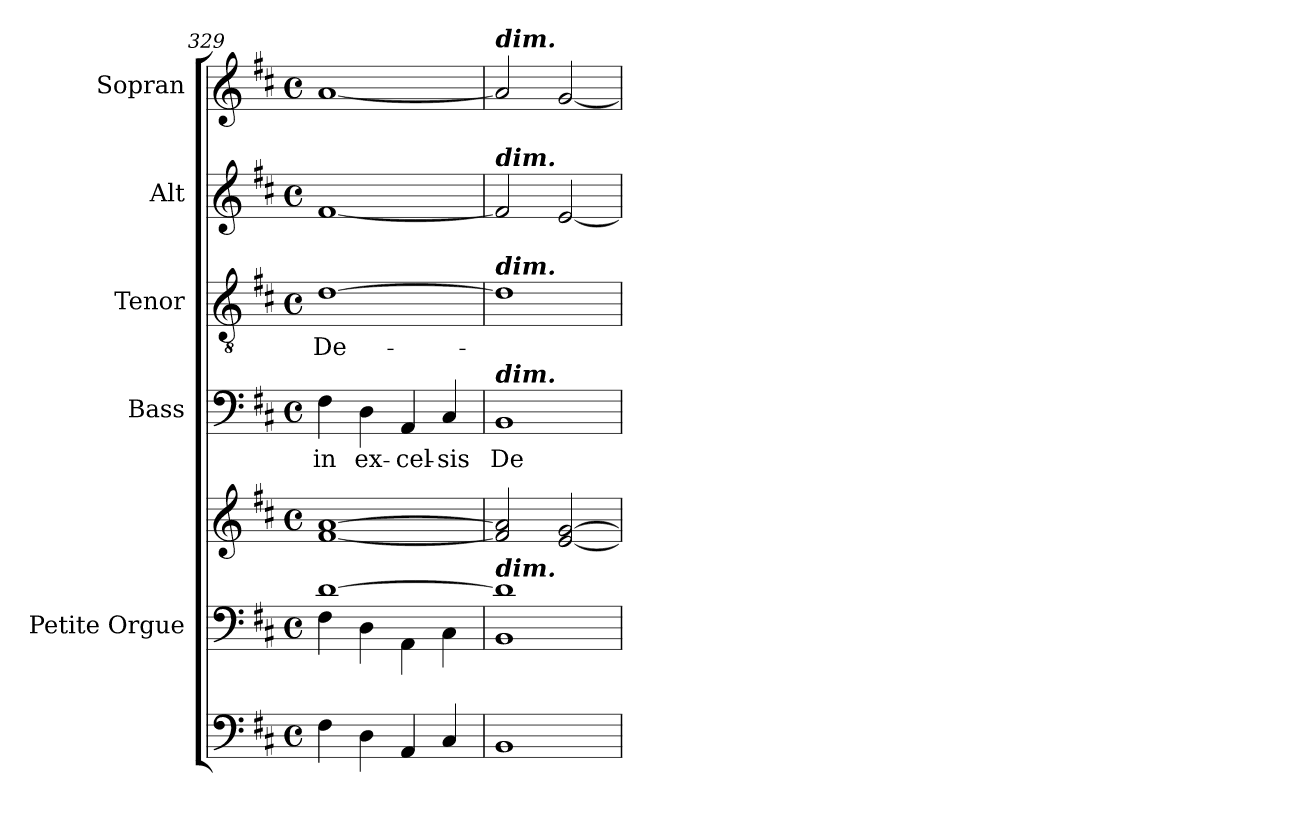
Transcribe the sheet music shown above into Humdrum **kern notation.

**kern	**kern	**kern	**kern	**text	**kern	**text	**kern	**kern
*part6	*part5	*part5	*part4	*part4	*part3	*part3	*part2	*part1
*staff7	*staff6	*staff5	*staff4	*staff4	*staff3	*staff3	*staff2	*staff1
*	*I"Petite Orgue	*	*I"Bass	*	*I"Tenor	*	*I"Alt	*I"Sopran
*	*I'Org. 1	*	*I'B.	*	*I'T.	*	*I'A.	*I'S.
*clefF4	*clefF4	*clefG2	*clefF4	*	*clefGv2	*	*clefG2	*clefG2
*k[f#c#]	*k[f#c#]	*k[f#c#]	*k[f#c#]	*	*k[f#c#]	*	*k[f#c#]	*k[f#c#]
*D:	*D:	*D:	*D:	*	*D:	*	*D:	*D:
*M4/4	*M4/4	*M4/4	*M4/4	*	*M4/4	*	*M4/4	*M4/4
*met(c)	*met(c)	*met(c)	*met(c)	*	*met(c)	*	*met(c)	*met(c)
=329	=329	=329	=329	=329	=329	=329	=329	=329
*	*^	*	*	*	*	*	*	*
!	!	!	!	!	!LO:LY:b	!	!LO:LY:b	!	!
4F#\	[>1d	4F#\	[1f# [1a	4F#\	in	[1d	De-	[1f#	[1a
!	!	!	!	!	!LO:LY:b	!	!	!	!
4D\	.	4D\	.	4D\	ex-	.	.	.	.
!	!	!	!	!	!LO:LY:b	!	!	!	!
4AA/	.	4AA\	.	4AA/	-cel-	.	.	.	.
!	!	!	!	!	!LO:LY:b	!	!	!	!
4C#/	.	4C#\	.	4C#/	-sis	.	.	.	.
=330	=330	=330	=330	=330	=330	=330	=330	=330	=330
!	!	!	!	!	!	!	!	!	!LO:TX:a:Bi:t=dim.
!	!	!	!	!	!	!	!	!LO:TX:a:Bi:t=dim.	!
!	!	!	!	!	!	!LO:TX:a:Bi:t=dim.	!	!	!
!	!	!	!	!LO:TX:a:Bi:t=dim.	!	!	!	!	!
!	!LO:TX:a:Bi:t=dim.	!	!	!	!	!	!	!	!
!	!	!	!	!	!LO:LY:b	!	!	!	!
1BB	1d]	1BB	2f#/] 2a/]	1BB	De-	1d]	.	2f#/]	2a/]
.	.	.	[2e/ [2g/	.	.	.	.	[2e/	[2g/
*	*v	*v	*	*	*	*	*	*	*
=	=	=	=	=	=	=	=	=
*-	*-	*-	*-	*-	*-	*-	*-	*-
